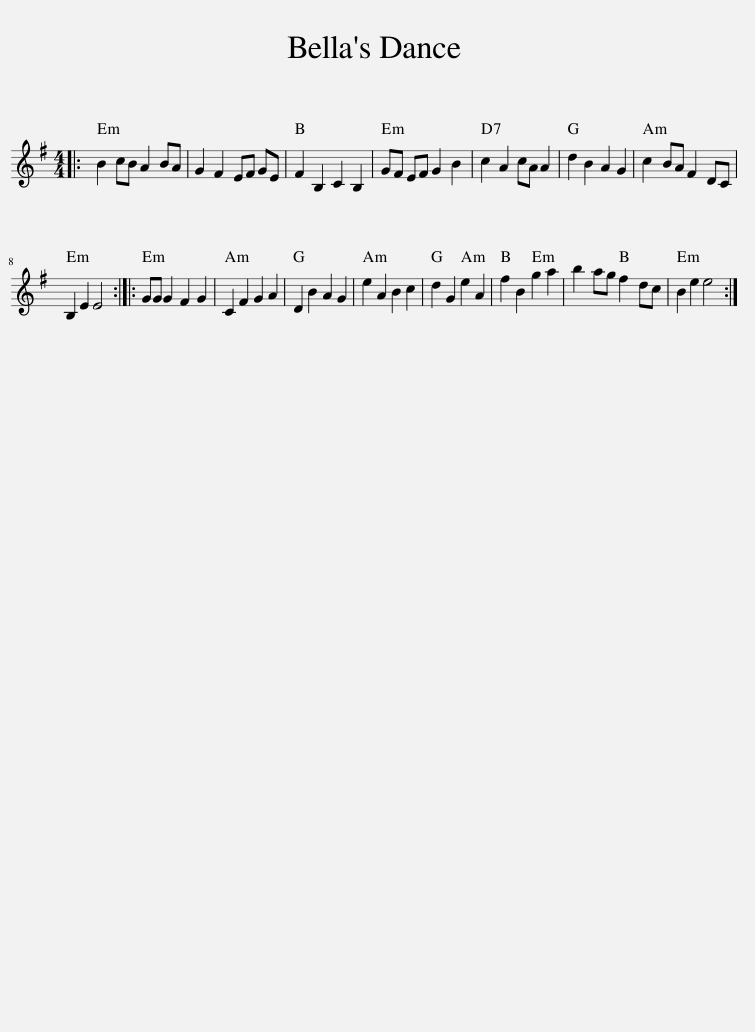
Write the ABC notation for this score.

X:1
L:1/8
M:4/4
I:linebreak $
K:Emin
V:1 treble
V:1
|: B2 cB A2 BA | G2 F2 EF GE | F2 B,2 C2 B,2 | GF EF G2 B2 | c2 A2 cA A2 | %5
 d2 B2 A2 G2 | c2 BA F2 DC |$ B,2 E2 E4 :: GG G2 F2 G2 | C2 F2 G2 A2 | %10
 D2 B2 A2 G2 | e2 A2 B2 c2 | d2 G2 e2 A2 | f2 B2 g2 a2 | b2 ag f2 dc | %15
 B2 e2 e4 :| %16
